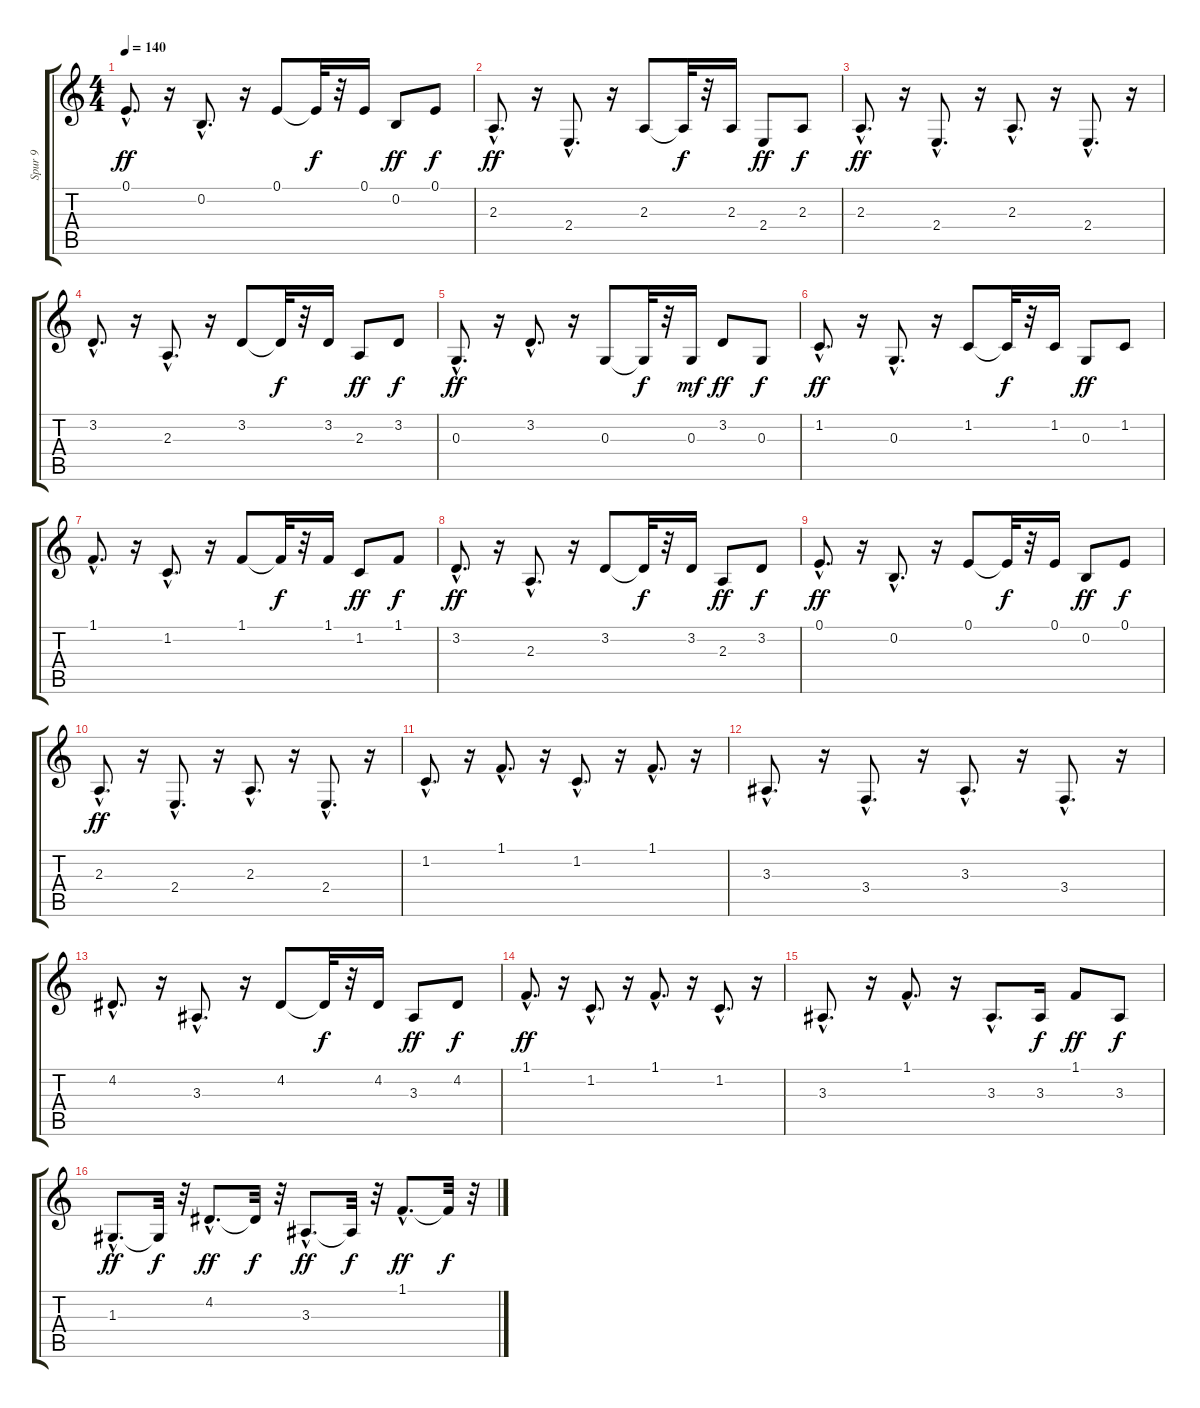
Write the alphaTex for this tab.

\track ("Spur 9" "Spur 9") {instrument celesta}
\staff {score tabs}
\tuning (E4 B3 G3 D3 A2 E2) {hide}
\ts (4 4)
\tempo 140
\clef g2
\ks c
0.1{hac}.8{d dy ff} r.16 0.2{hac}.8{d} r.16 0.1.8 0.1{t}.32{dy f} r.32 0.1.16 0.2.8{dy ff} 0.1.8{dy f} |
2.3{hac}.8{d dy ff} r.16 2.4{hac}.8{d} r.16 2.3.8 2.3{t}.32{dy f} r.32 2.3.16 2.4.8{dy ff} 2.3.8{dy f} |
2.3{hac}.8{d dy ff} r.16 2.4{hac}.8{d} r.16 2.3{hac}.8{d} r.16 2.4{hac}.8{d} r.16 |
3.2{hac}.8{d} r.16 2.3{hac}.8{d} r.16 3.2.8 3.2{t}.32{dy f} r.32 3.2.16 2.3.8{dy ff} 3.2.8{dy f} |
0.3{hac}.8{d dy ff} r.16 3.2{hac}.8{d} r.16 0.3.8 0.3{t}.32{dy f} r.32 0.3.16{dy mf} 3.2.8{dy ff} 0.3.8{dy f} |
1.2{hac}.8{d dy ff} r.16 0.3{hac}.8{d} r.16 1.2.8 1.2{t}.32{dy f} r.32 1.2.16 0.3.8{dy ff} 1.2.8 |
1.1{hac}.8{d} r.16 1.2{hac}.8{d} r.16 1.1.8 1.1{t}.32{dy f} r.32 1.1.16 1.2.8{dy ff} 1.1.8{dy f} |
3.2{hac}.8{d dy ff} r.16 2.3{hac}.8{d} r.16 3.2.8 3.2{t}.32{dy f} r.32 3.2.16 2.3.8{dy ff} 3.2.8{dy f} |
0.1{hac}.8{d dy ff} r.16 0.2{hac}.8{d} r.16 0.1.8 0.1{t}.32{dy f} r.32 0.1.16 0.2.8{dy ff} 0.1.8{dy f} |
2.3{hac}.8{d dy ff} r.16 2.4{hac}.8{d} r.16 2.3{hac}.8{d} r.16 2.4{hac}.8{d} r.16 |
1.2{hac}.8{d} r.16 1.1{hac}.8{d} r.16 1.2{hac}.8{d} r.16 1.1{hac}.8{d} r.16 |
3.3{hac}.8{d} r.16 3.4{hac}.8{d} r.16 3.3{hac}.8{d} r.16 3.4{hac}.8{d} r.16 |
4.2{hac}.8{d} r.16 3.3{hac}.8{d} r.16 4.2.8 4.2{t}.32{dy f} r.32 4.2.16 3.3.8{dy ff} 4.2.8{dy f} |
1.1{hac}.8{d dy ff} r.16 1.2{hac}.8{d} r.16 1.1{hac}.8{d} r.16 1.2{hac}.8{d} r.16 |
3.3{hac}.8{d} r.16 1.1{hac}.8{d} r.16 3.3{hac}.8{d} 3.3.16{dy f} 1.1.8{dy ff} 3.3.8{dy f} |
1.3{hac}.8{d dy ff} 1.3{t}.32{dy f} r.32 4.2{hac}.8{d dy ff} 4.2{t}.32{dy f} r.32 3.3{hac}.8{d dy ff} 3.3{t}.32{dy f} r.32 1.1{hac}.8{d dy ff} 1.1{t}.32{dy f} r.32
